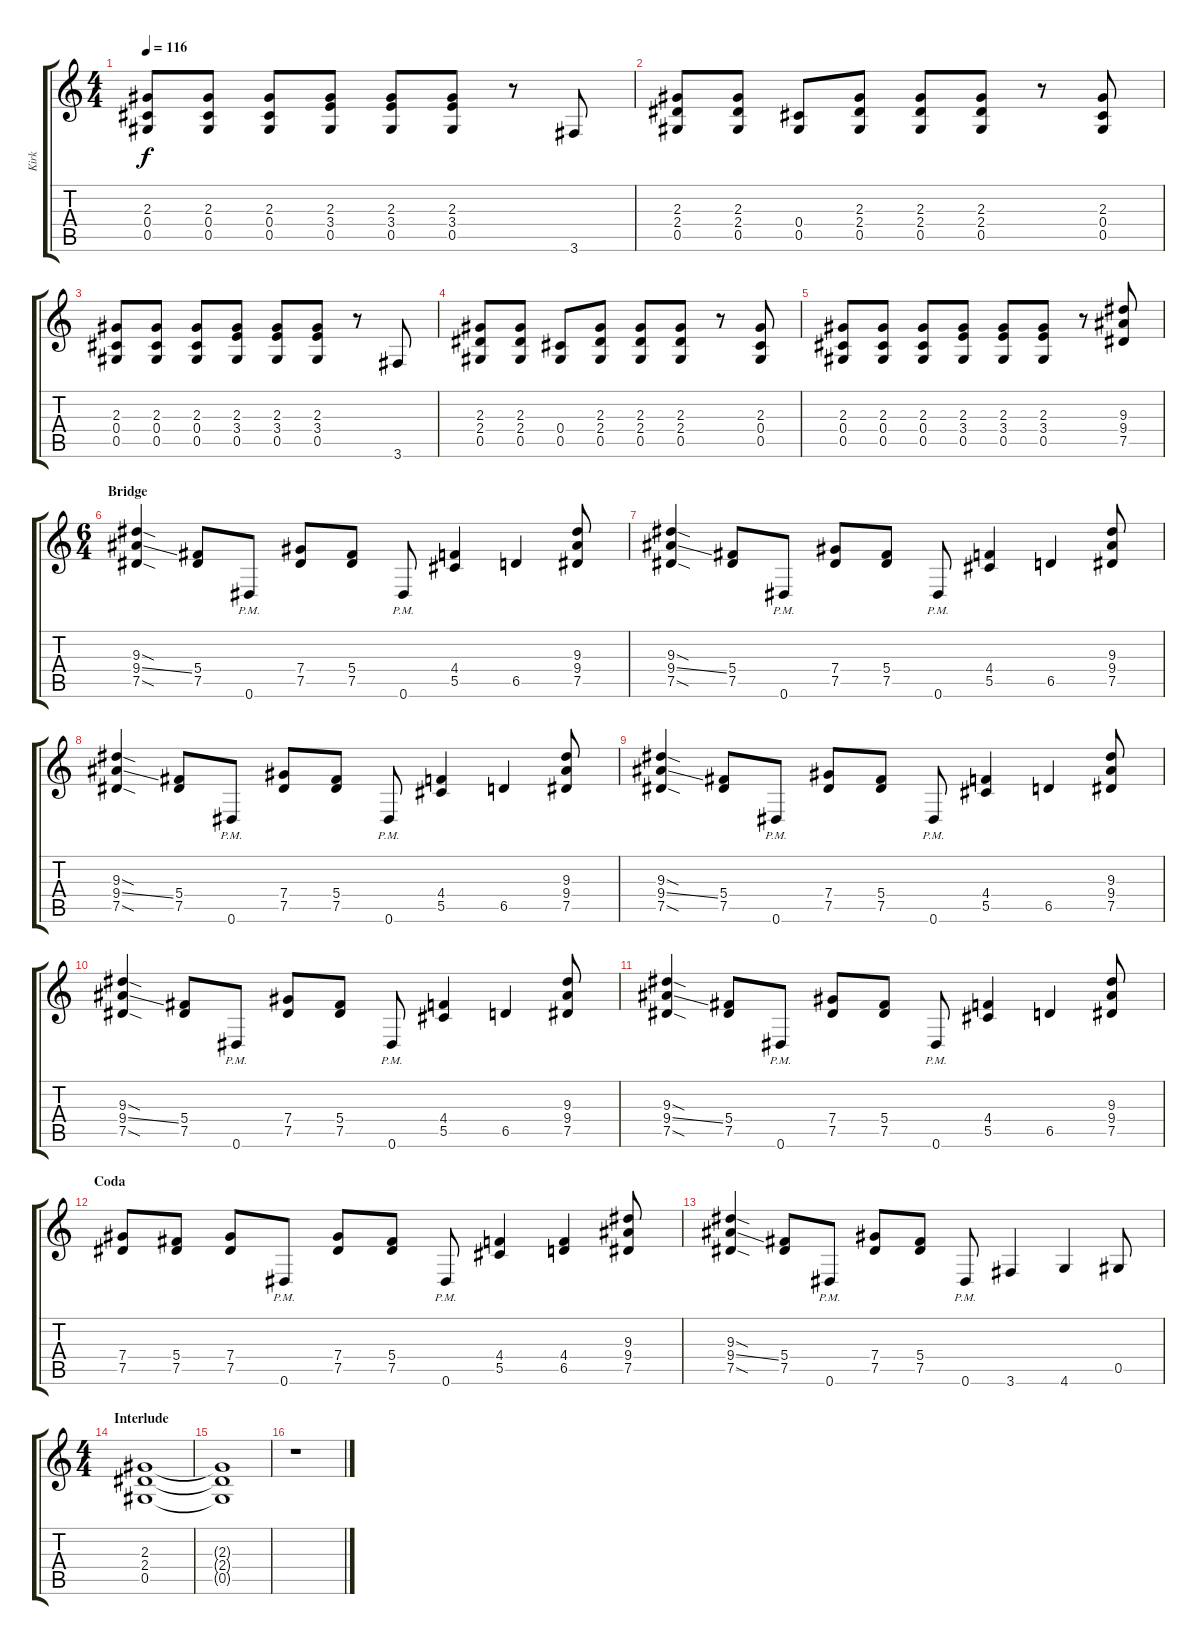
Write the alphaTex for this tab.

\track ("Kirk" "Kirk") {instrument distortionguitar}
\staff {score tabs}
\tuning (Eb4 Bb3 Gb3 Db3 Ab2 Eb2) {hide}
\ts (4 4)
\tempo 116
\clef g2
\ks c
(2.3 0.4 0.5).8{dy f} (2.3 0.4 0.5).8 (2.3 0.4 0.5).8 (2.3 3.4 0.5).8 (2.3 3.4 0.5).8 (2.3 3.4 0.5).8 r.8 3.6.8 |
(2.3 2.4 0.5).8 (2.3 2.4 0.5).8 (0.4 0.5).8 (2.3 2.4 0.5).8 (2.3 2.4 0.5).8 (2.3 2.4 0.5).8 r.8 (2.3 0.4 0.5).8 |
(2.3 0.4 0.5).8 (2.3 0.4 0.5).8 (2.3 0.4 0.5).8 (2.3 3.4 0.5).8 (2.3 3.4 0.5).8 (2.3 3.4 0.5).8 r.8 3.6.8 |
(2.3 2.4 0.5).8 (2.3 2.4 0.5).8 (0.4 0.5).8 (2.3 2.4 0.5).8 (2.3 2.4 0.5).8 (2.3 2.4 0.5).8 r.8 (2.3 0.4 0.5).8 |
(2.3 0.4 0.5).8 (2.3 0.4 0.5).8 (2.3 0.4 0.5).8 (2.3 3.4 0.5).8 (2.3 3.4 0.5).8 (2.3 3.4 0.5).8 r.8 (9.3 9.4 7.5).8 |
\ts (6 4)
\section ("" "Bridge")
(9.3{sod} 9.4{ss} 7.5{sod}).4 (5.4 7.5).8 0.6{pm}.8 (7.4 7.5).8 (5.4 7.5).8 0.6{pm}.8 (4.4 5.5).4 6.5.4 (9.3 9.4 7.5).8 |
(9.3{sod} 9.4{ss} 7.5{sod}).4 (5.4 7.5).8 0.6{pm}.8 (7.4 7.5).8 (5.4 7.5).8 0.6{pm}.8 (4.4 5.5).4 6.5.4 (9.3 9.4 7.5).8 |
(9.3{sod} 9.4{ss} 7.5{sod}).4 (5.4 7.5).8 0.6{pm}.8 (7.4 7.5).8 (5.4 7.5).8 0.6{pm}.8 (4.4 5.5).4 6.5.4 (9.3 9.4 7.5).8 |
(9.3{sod} 9.4{ss} 7.5{sod}).4 (5.4 7.5).8 0.6{pm}.8 (7.4 7.5).8 (5.4 7.5).8 0.6{pm}.8 (4.4 5.5).4 6.5.4 (9.3 9.4 7.5).8 |
(9.3{sod} 9.4{ss} 7.5{sod}).4 (5.4 7.5).8 0.6{pm}.8 (7.4 7.5).8 (5.4 7.5).8 0.6{pm}.8 (4.4 5.5).4 6.5.4 (9.3 9.4 7.5).8 |
(9.3{sod} 9.4{ss} 7.5{sod}).4 (5.4 7.5).8 0.6{pm}.8 (7.4 7.5).8 (5.4 7.5).8 0.6{pm}.8 (4.4 5.5).4 6.5.4 (9.3 9.4 7.5).8 |
\section ("" "Coda")
(7.4 7.5).8 (5.4 7.5).8 (7.4 7.5).8 0.6{pm}.8 (7.4 7.5).8 (5.4 7.5).8 0.6{pm}.8 (4.4 5.5).4 (4.4 6.5).4 (9.3 9.4 7.5).8 |
(9.3{sod} 9.4{ss} 7.5{sod}).4 (5.4 7.5).8 0.6{pm}.8 (7.4 7.5).8 (5.4 7.5).8 0.6{pm}.8 3.6.4 4.6.4 0.5.8 |
\ts (4 4)
\section ("" "Interlude")
(2.3 2.4 0.5).1 |
(2.3{t} 2.4{t} 0.5{t}).1 |
r.1
